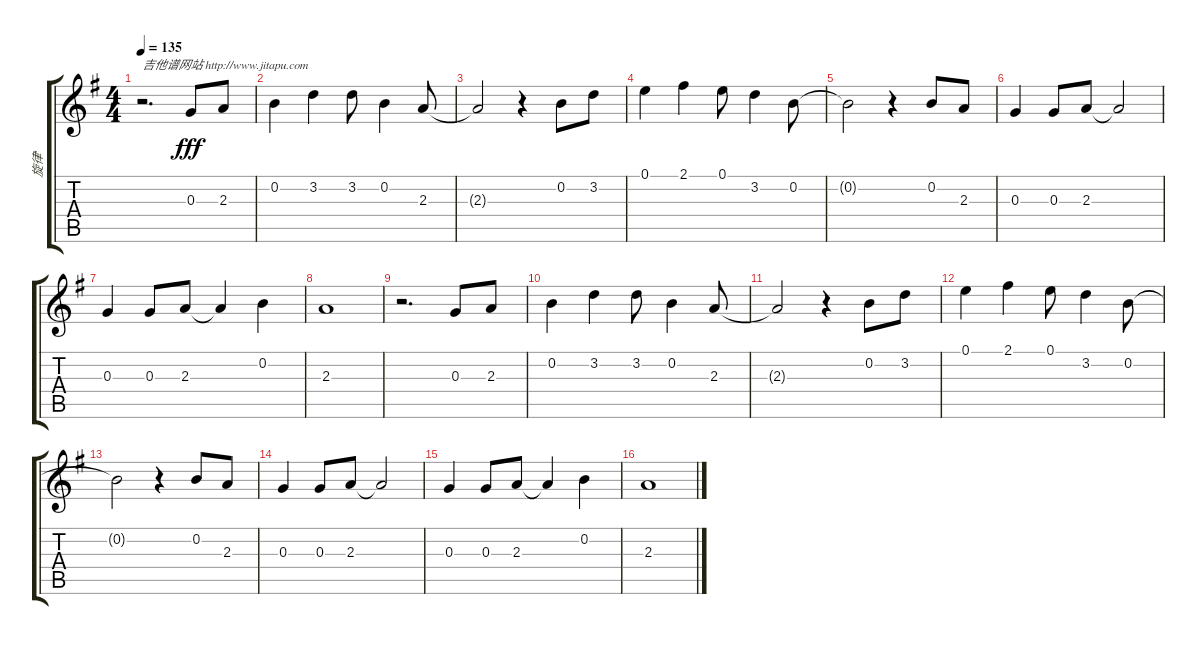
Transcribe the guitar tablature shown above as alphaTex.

\track ("旋律‘" "旋律‘") {instrument electricguitarjazz}
\staff {score tabs}
\tuning (E4 B3 G3 D3 A2 E2) {hide}
\ts (4 4)
\tempo 135
\clef g2
\ks g
r.2{d txt "吉他谱网站 http://www.jitapu.com" dy fff} 0.3.8 2.3.8 |
0.2.4 3.2.4 3.2.8 0.2.4 2.3.8 |
2.3{t}.2 r.4 0.2.8 3.2.8 |
0.1.4 2.1.4 0.1.8 3.2.4 0.2.8 |
0.2{t}.2 r.4 0.2.8 2.3.8 |
0.3.4 0.3.8 2.3.8 2.3{t}.2 |
0.3.4 0.3.8 2.3.8 2.3{t}.4 0.2.4 |
2.3.1 |
r.2{d} 0.3.8 2.3.8 |
0.2.4 3.2.4 3.2.8 0.2.4 2.3.8 |
2.3{t}.2 r.4 0.2.8 3.2.8 |
0.1.4 2.1.4 0.1.8 3.2.4 0.2.8 |
0.2{t}.2 r.4 0.2.8 2.3.8 |
0.3.4 0.3.8 2.3.8 2.3{t}.2 |
0.3.4 0.3.8 2.3.8 2.3{t}.4 0.2.4 |
2.3.1
